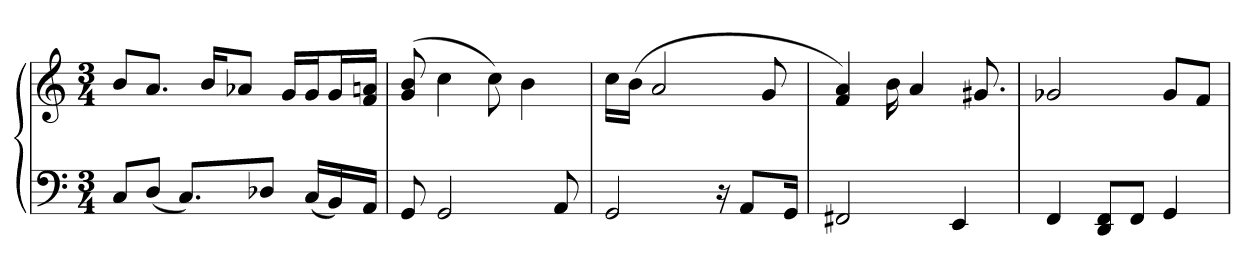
**kern	**kern
*part1	*part1
*staff2	*staff1
*clefF4	*clefG2
*k[]	*k[]
*M3/4	*M3/4
=1	=1
8C/L	8b/L
(8D/J	8.a/J
8.C/L)	.
.	16b/KL
.	8a-X/J
8D-X/J	.
.	16g/LL
(16C/LL	16g/J
16BB/)	16g/L
16AA/JJ	16f/ 16an/JJ
=2	=2
8GG	(8g 8b
2GG	4cc
.	8cc)
.	4b
8AA	.
=3	=3
2GG	16cc\LL
.	(16b\JJ
.	2a
16r	.
8AA/L	.
.	8g
16GG/Jk	.
=4	=4
2FF#X	4f 4a)
.	16b
.	4a
4EE	.
.	8.g#X
=5	=5
4FF	2g-X
8DD/ 8FF/L	.
8FF/J	.
4GG	8g-/L
.	8f/J
=	=
*-	*-
